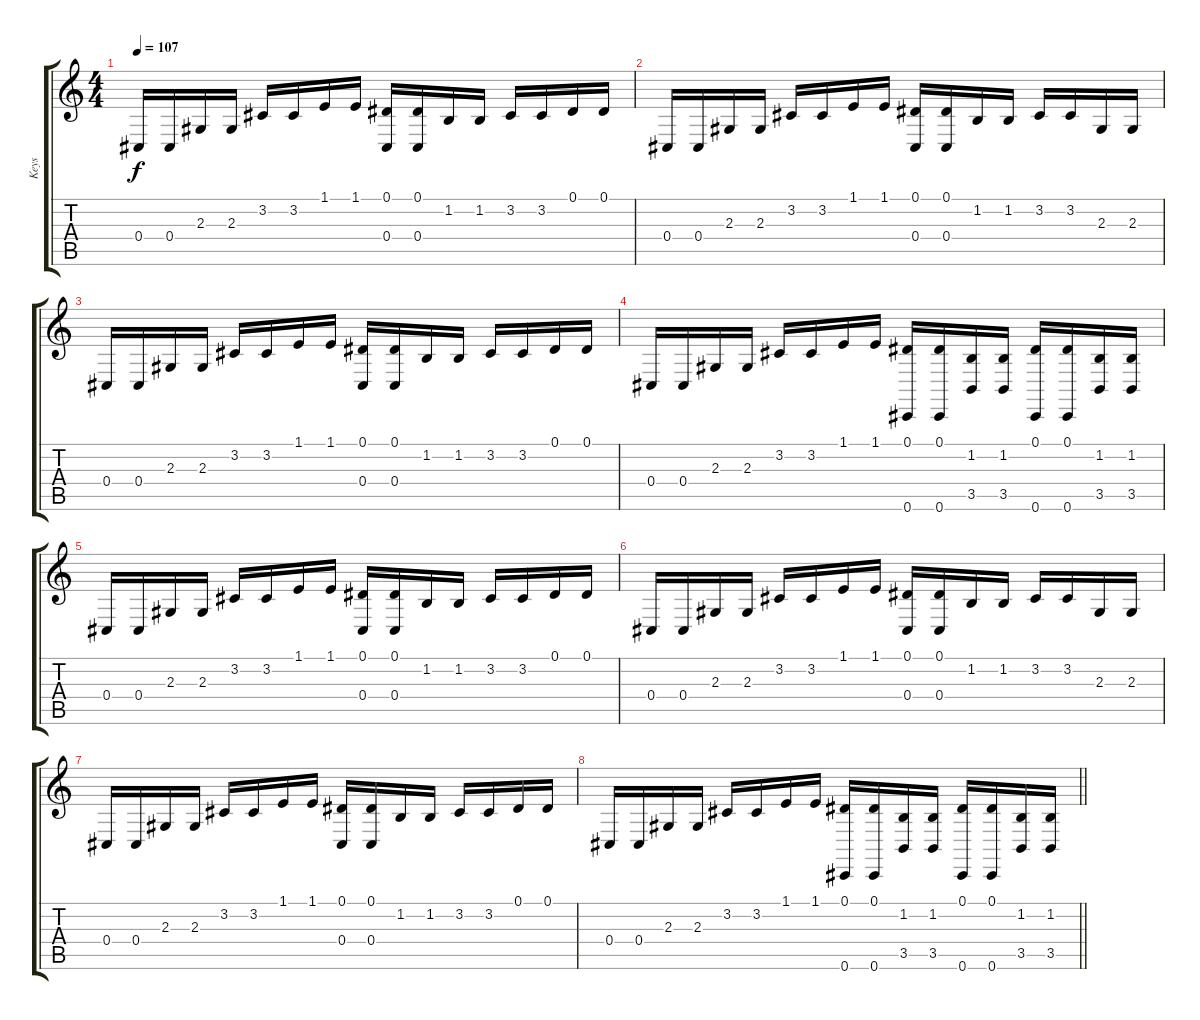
\track ("Keys " "Keys ") {instrument electricgrandpiano}
\staff {score tabs}
\tuning (Eb4 Bb3 Gb3 Db3 Ab2 Db2) {hide}
\ts (4 4)
\tempo 107
\clef g2
\ks c
0.4.16{dy f} 0.4.16 2.3.16 2.3.16 3.2.16 3.2.16 1.1.16 1.1.16 (0.1 0.4).16 (0.1 0.4).16 1.2.16 1.2.16 3.2.16 3.2.16 0.1.16 0.1.16 |
0.4.16 0.4.16 2.3.16 2.3.16 3.2.16 3.2.16 1.1.16 1.1.16 (0.1 0.4).16 (0.1 0.4).16 1.2.16 1.2.16 3.2.16 3.2.16 2.3.16 2.3.16 |
0.4.16 0.4.16 2.3.16 2.3.16 3.2.16 3.2.16 1.1.16 1.1.16 (0.1 0.4).16 (0.1 0.4).16 1.2.16 1.2.16 3.2.16 3.2.16 0.1.16 0.1.16 |
0.4.16 0.4.16 2.3.16 2.3.16 3.2.16 3.2.16 1.1.16 1.1.16 (0.1 0.6).16 (0.1 0.6).16 (1.2 3.5).16 (1.2 3.5).16 (0.1 0.6).16 (0.1 0.6).16 (1.2 3.5).16 (1.2 3.5).16 |
0.4.16 0.4.16 2.3.16 2.3.16 3.2.16 3.2.16 1.1.16 1.1.16 (0.1 0.4).16 (0.1 0.4).16 1.2.16 1.2.16 3.2.16 3.2.16 0.1.16 0.1.16 |
0.4.16 0.4.16 2.3.16 2.3.16 3.2.16 3.2.16 1.1.16 1.1.16 (0.1 0.4).16 (0.1 0.4).16 1.2.16 1.2.16 3.2.16 3.2.16 2.3.16 2.3.16 |
0.4.16 0.4.16 2.3.16 2.3.16 3.2.16 3.2.16 1.1.16 1.1.16 (0.1 0.4).16 (0.1 0.4).16 1.2.16 1.2.16 3.2.16 3.2.16 0.1.16 0.1.16 |
\barLineRight lightlight
0.4.16 0.4.16 2.3.16 2.3.16 3.2.16 3.2.16 1.1.16 1.1.16 (0.1 0.6).16 (0.1 0.6).16 (1.2 3.5).16 (1.2 3.5).16 (0.1 0.6).16 (0.1 0.6).16 (1.2 3.5).16 (1.2 3.5).16
